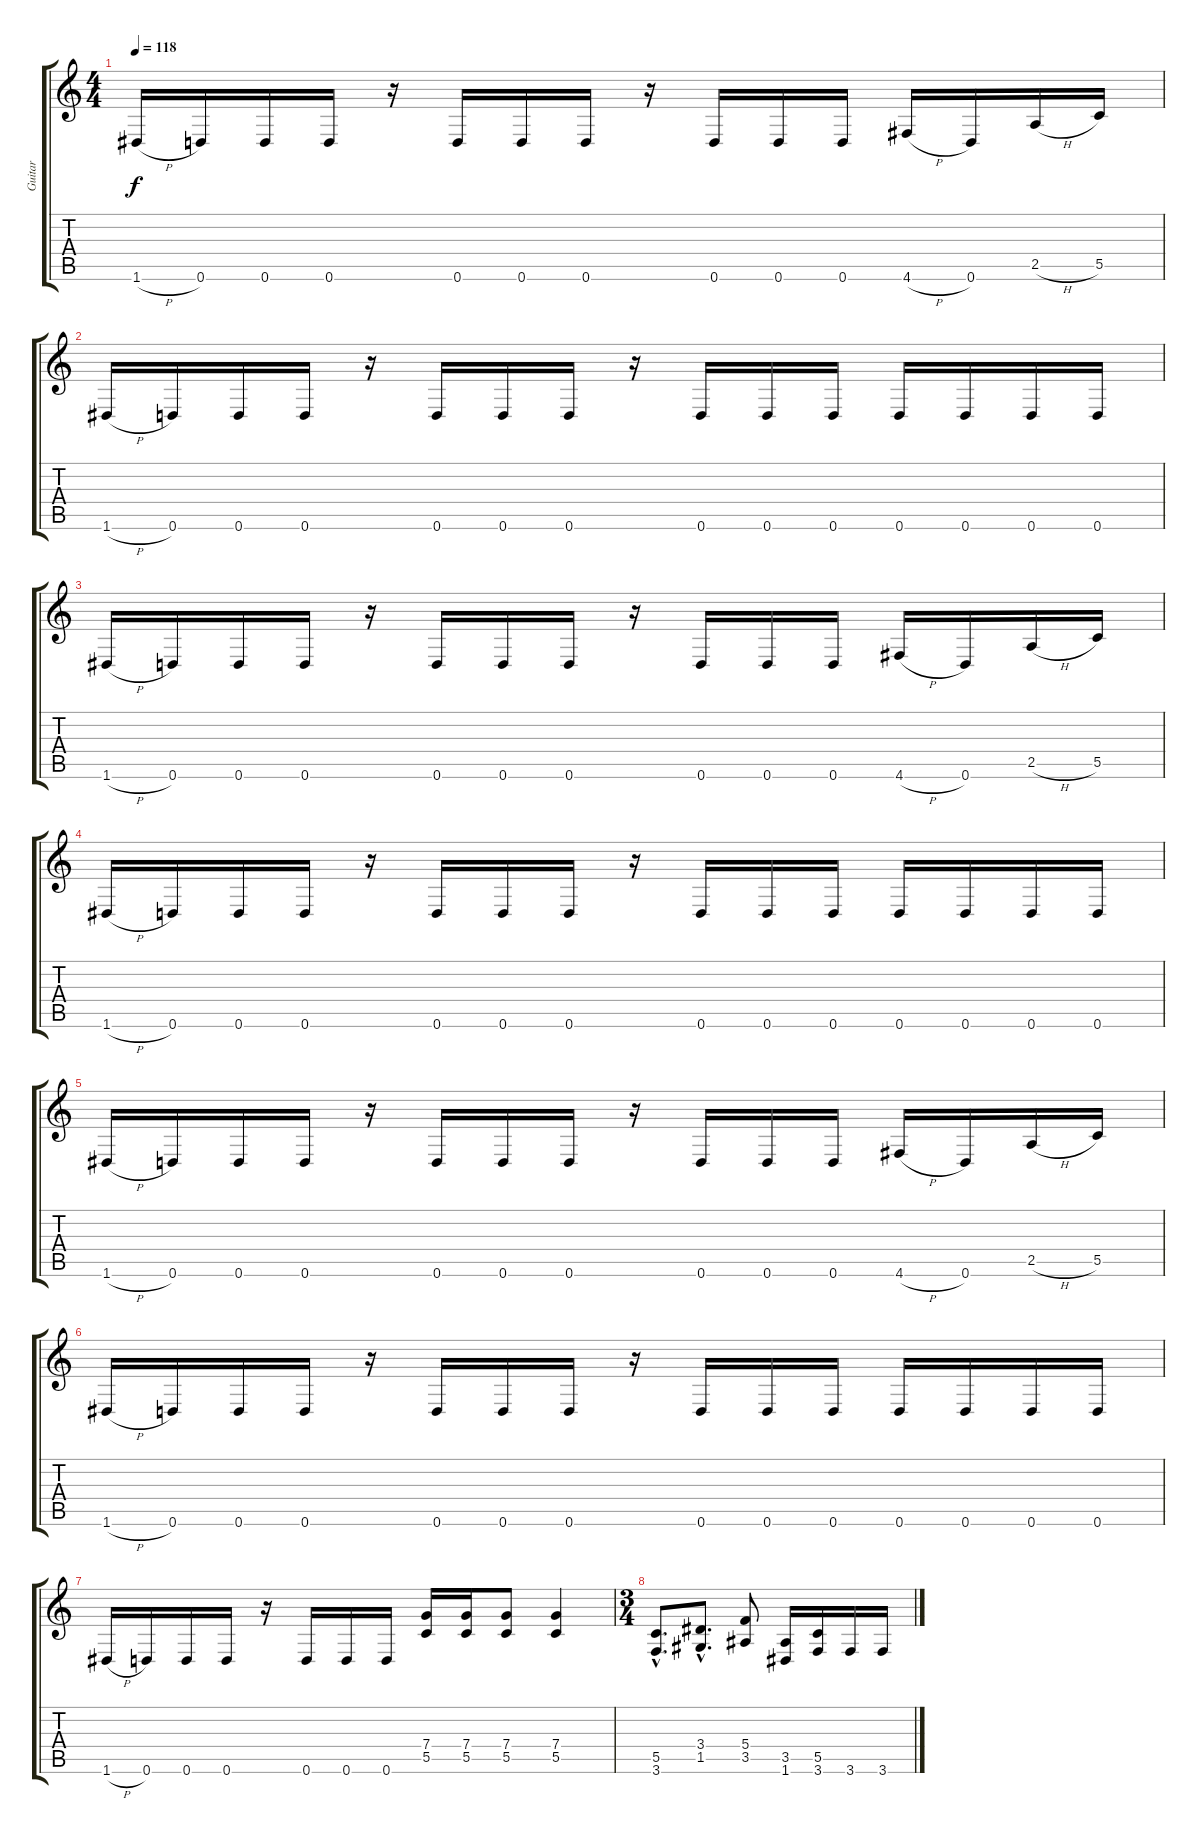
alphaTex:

\track ("Guitar" "Guitar") {instrument distortionguitar}
\staff {score tabs}
\tuning (D4 A3 F3 C3 G2 D2) {hide}
\ts (4 4)
\tempo 118
\clef g2
\ks c
1.6{h}.16{dy f} 0.6.16 0.6.16 0.6.16 r.16 0.6.16 0.6.16 0.6.16 r.16 0.6.16 0.6.16 0.6.16 4.6{h}.16 0.6.16 2.5{h}.16 5.5.16 |
1.6{h}.16 0.6.16 0.6.16 0.6.16 r.16 0.6.16 0.6.16 0.6.16 r.16 0.6.16 0.6.16 0.6.16 0.6.16 0.6.16 0.6.16 0.6.16 |
1.6{h}.16 0.6.16 0.6.16 0.6.16 r.16 0.6.16 0.6.16 0.6.16 r.16 0.6.16 0.6.16 0.6.16 4.6{h}.16 0.6.16 2.5{h}.16 5.5.16 |
1.6{h}.16 0.6.16 0.6.16 0.6.16 r.16 0.6.16 0.6.16 0.6.16 r.16 0.6.16 0.6.16 0.6.16 0.6.16 0.6.16 0.6.16 0.6.16 |
1.6{h}.16 0.6.16 0.6.16 0.6.16 r.16 0.6.16 0.6.16 0.6.16 r.16 0.6.16 0.6.16 0.6.16 4.6{h}.16 0.6.16 2.5{h}.16 5.5.16 |
1.6{h}.16 0.6.16 0.6.16 0.6.16 r.16 0.6.16 0.6.16 0.6.16 r.16 0.6.16 0.6.16 0.6.16 0.6.16 0.6.16 0.6.16 0.6.16 |
1.6{h}.16 0.6.16 0.6.16 0.6.16 r.16 0.6.16 0.6.16 0.6.16 (7.4 5.5).16 (7.4 5.5).16 (7.4 5.5).8 (7.4 5.5).4 |
\ts (3 4)
(5.5{hac} 3.6{hac}).8{d} (3.4{hac} 1.5{hac}).8{d} (5.4 3.5).8 (3.5 1.6).16 (5.5 3.6).16 3.6.16 3.6.16
